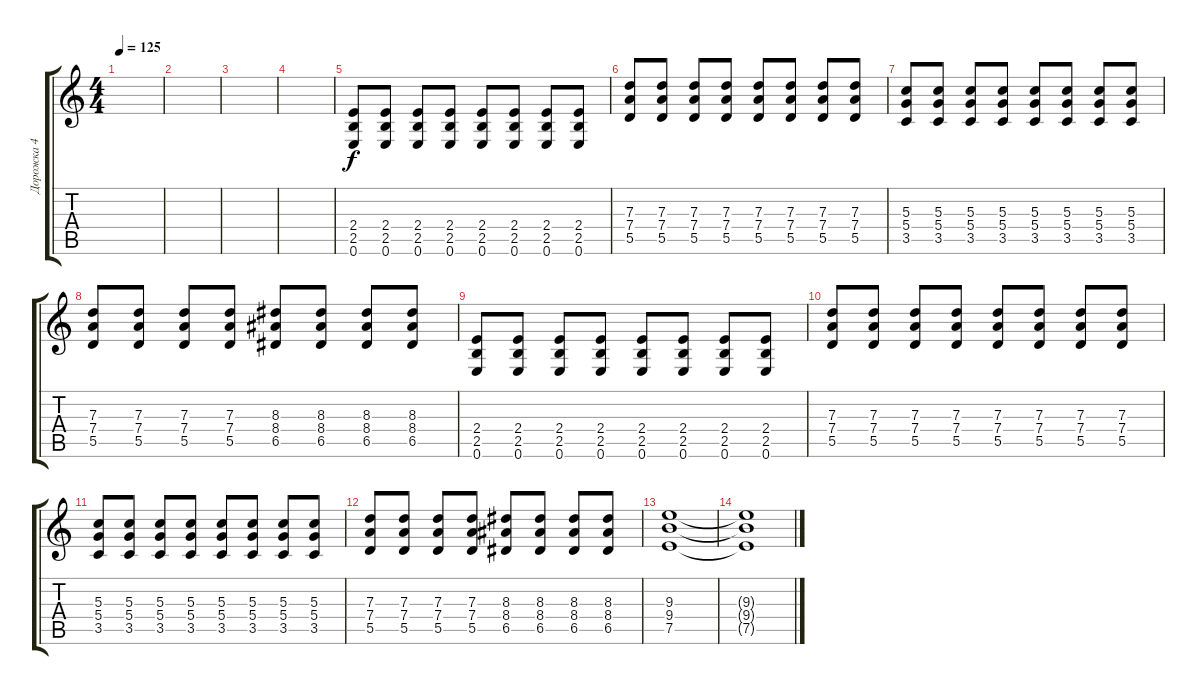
\track ("Дорожка 4" "Дорожка 4") {instrument distortionguitar}
\staff {score tabs}
\tuning (E4 B3 G3 D3 A2 E2) {hide}
\ts (4 4)
\tempo 125
\clef g2
\ks c
|
|
|
|
(2.4 2.5 0.6).8 (2.4 2.5 0.6).8 (2.4 2.5 0.6).8 (2.4 2.5 0.6).8 (2.4 2.5 0.6).8 (2.4 2.5 0.6).8 (2.4 2.5 0.6).8 (2.4 2.5 0.6).8 |
(7.3 7.4 5.5).8 (7.3 7.4 5.5).8 (7.3 7.4 5.5).8 (7.3 7.4 5.5).8 (7.3 7.4 5.5).8 (7.3 7.4 5.5).8 (7.3 7.4 5.5).8 (7.3 7.4 5.5).8 |
(5.3 5.4 3.5).8 (5.3 5.4 3.5).8 (5.3 5.4 3.5).8 (5.3 5.4 3.5).8 (5.3 5.4 3.5).8 (5.3 5.4 3.5).8 (5.3 5.4 3.5).8 (5.3 5.4 3.5).8 |
(7.3 7.4 5.5).8 (7.3 7.4 5.5).8 (7.3 7.4 5.5).8 (7.3 7.4 5.5).8 (8.3 8.4 6.5).8 (8.3 8.4 6.5).8 (8.3 8.4 6.5).8 (8.3 8.4 6.5).8 |
(2.4 2.5 0.6).8 (2.4 2.5 0.6).8 (2.4 2.5 0.6).8 (2.4 2.5 0.6).8 (2.4 2.5 0.6).8 (2.4 2.5 0.6).8 (2.4 2.5 0.6).8 (2.4 2.5 0.6).8 |
(7.3 7.4 5.5).8 (7.3 7.4 5.5).8 (7.3 7.4 5.5).8 (7.3 7.4 5.5).8 (7.3 7.4 5.5).8 (7.3 7.4 5.5).8 (7.3 7.4 5.5).8 (7.3 7.4 5.5).8 |
(5.3 5.4 3.5).8 (5.3 5.4 3.5).8 (5.3 5.4 3.5).8 (5.3 5.4 3.5).8 (5.3 5.4 3.5).8 (5.3 5.4 3.5).8 (5.3 5.4 3.5).8 (5.3 5.4 3.5).8 |
(7.3 7.4 5.5).8 (7.3 7.4 5.5).8 (7.3 7.4 5.5).8 (7.3 7.4 5.5).8 (8.3 8.4 6.5).8 (8.3 8.4 6.5).8 (8.3 8.4 6.5).8 (8.3 8.4 6.5).8 |
(9.3 9.4 7.5).1 |
(9.3{t} 9.4{t} 7.5{t}).1
